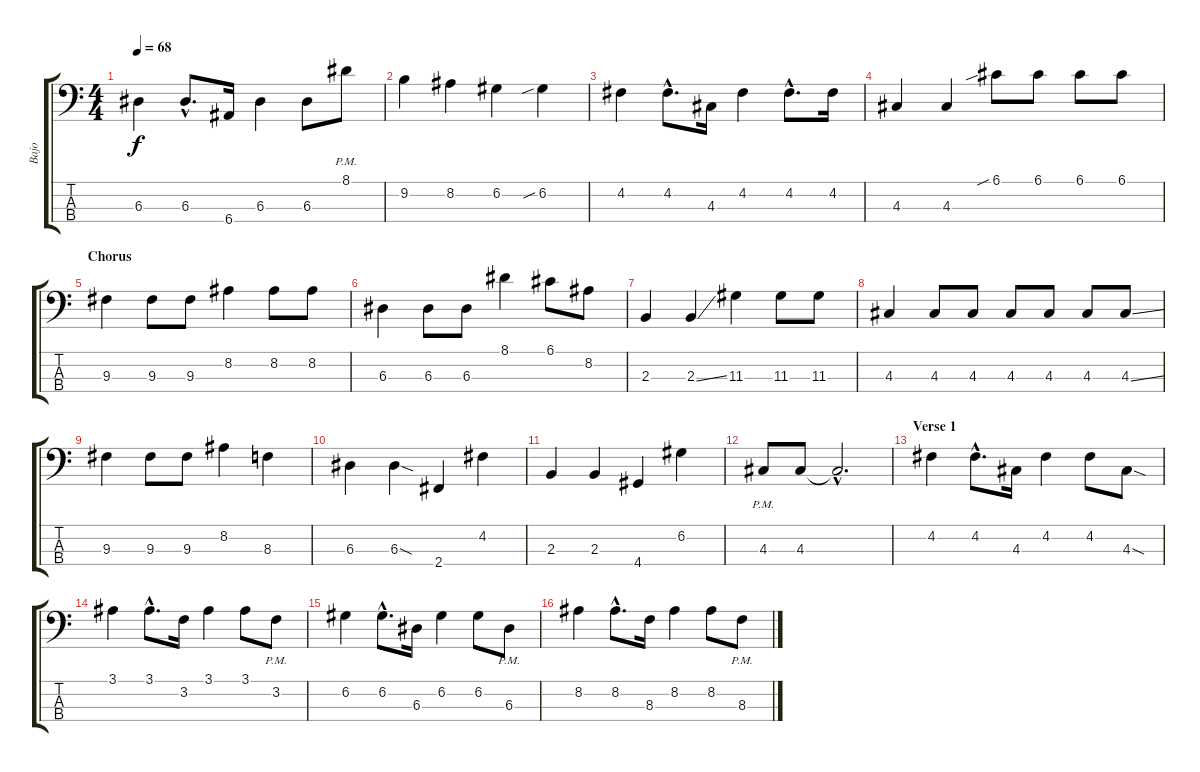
\track ("Bajo" "Bajo") {instrument electricbassfinger}
\staff {score tabs}
\tuning (G2 D2 A1 E1) {hide}
\ts (4 4)
\tempo 68
\clef f4
\ks c
6.3.4{dy f} 6.3{hac}.8{d} 6.4.16 6.3.4 6.3.8 8.1{pm}.8 |
9.2.4 8.2.4 6.2.4 6.2{sib}.4 |
4.2.4 4.2{hac}.8{d} 4.3.16 4.2.4 4.2{hac}.8{d} 4.2.16 |
4.3.4 4.3.4 6.1{sib}.8 6.1.8 6.1.8 6.1.8 |
\section ("" "Chorus")
9.3.4 9.3.8 9.3.8 8.2.4 8.2.8 8.2.8 |
6.3.4 6.3.8 6.3.8 8.1.4 6.1.8 8.2.8 |
2.3.4 2.3{ss}.4 11.3.4 11.3.8 11.3.8 |
4.3.4 4.3.8 4.3.8 4.3.8 4.3.8 4.3.8 4.3{ss}.8 |
9.3.4 9.3.8 9.3.8 8.2.4 8.3.4 |
6.3.4 6.3{sod}.4 2.4.4 4.2.4 |
2.3.4 2.3.4 4.4.4 6.2.4 |
4.3{pm}.8 4.3.8 4.3{hac t}.2{d} |
\section ("" "Verse 1")
4.2.4 4.2{hac}.8{d} 4.3.16 4.2.4 4.2.8 4.3{sod}.8 |
3.1.4 3.1{hac}.8{d} 3.2.16 3.1.4 3.1.8 3.2{pm}.8 |
6.2.4 6.2{hac}.8{d} 6.3.16 6.2.4 6.2.8 6.3{pm}.8 |
8.2.4 8.2{hac}.8{d} 8.3.16 8.2.4 8.2.8 8.3{pm}.8
